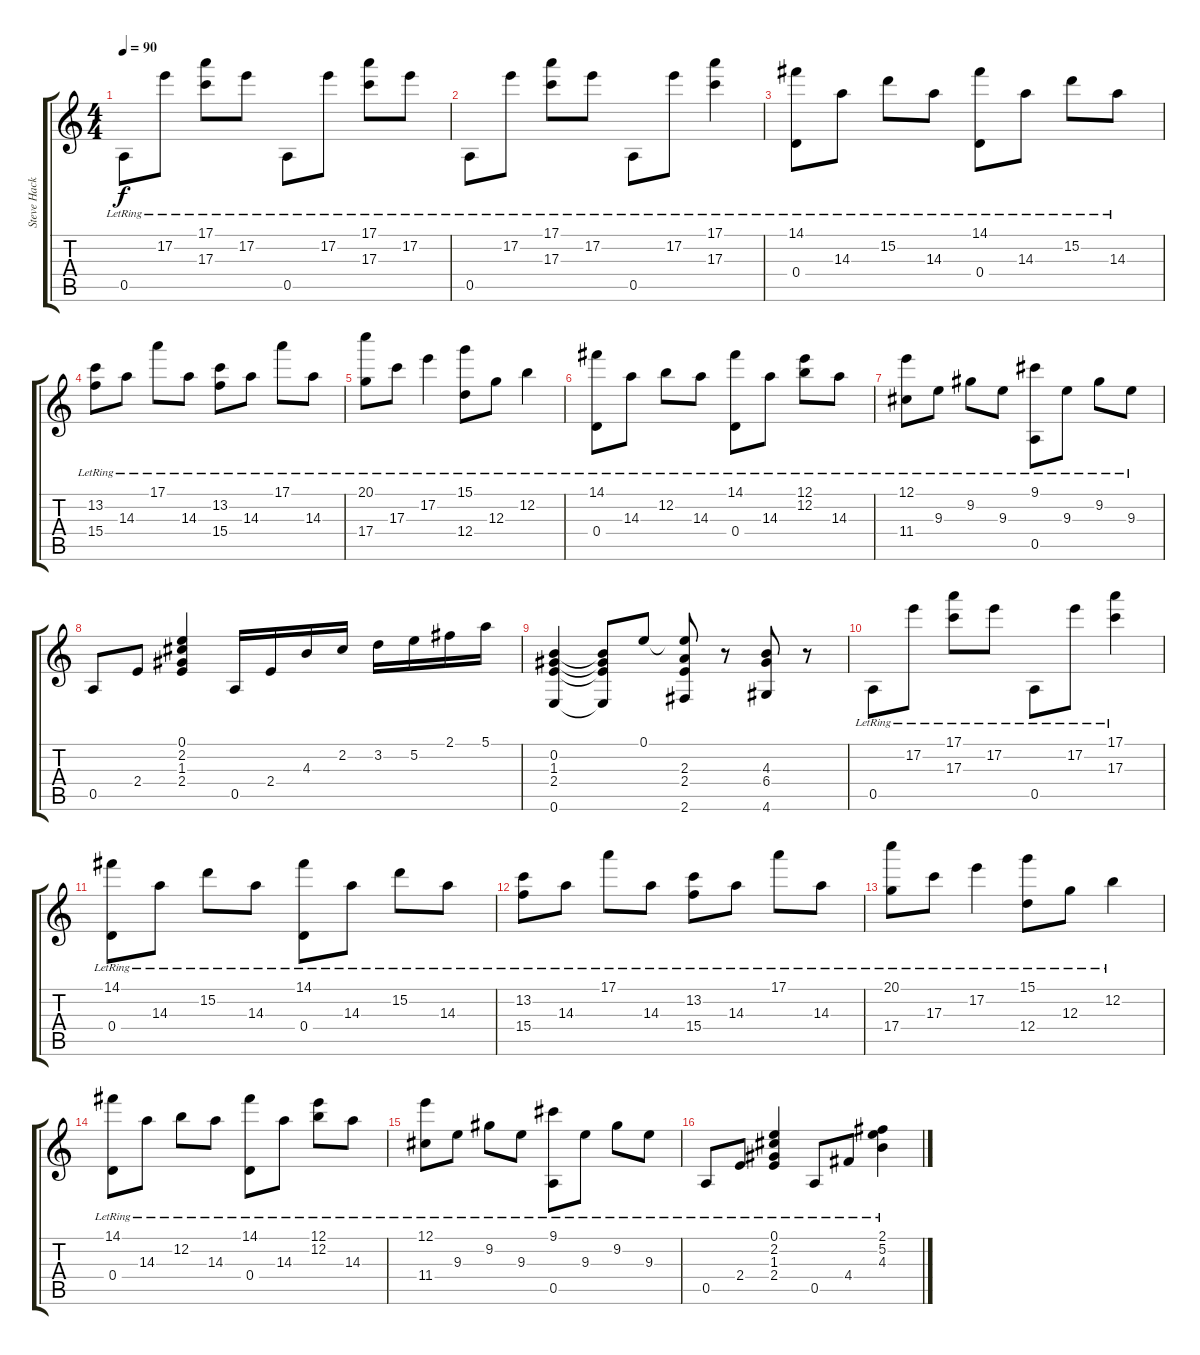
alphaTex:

\track ("Steve Hackett (electric guitar 1)" "Steve Hack") {instrument electricguitarclean}
\staff {score tabs}
\tuning (E4 B3 G3 D3 A2 E2) {hide}
\ts (4 4)
\tempo 90
\clef g2
\ks c
0.5{lr}.8{dy f} 17.2{lr}.8 (17.1{lr} 17.3{lr}).8 17.2{lr}.8 0.5{lr}.8 17.2{lr}.8 (17.1{lr} 17.3{lr}).8 17.2{lr}.8 |
0.5{lr}.8 17.2{lr}.8 (17.1{lr} 17.3{lr}).8 17.2{lr}.8 0.5{lr}.8 17.2{lr}.8 (17.1{lr} 17.3{lr}).4 |
(14.1{lr} 0.4{lr}).8 14.3{lr}.8 15.2{lr}.8 14.3{lr}.8 (14.1{lr} 0.4{lr}).8 14.3{lr}.8 15.2{lr}.8 14.3{lr}.8 |
(13.2{lr} 15.4{lr}).8 14.3{lr}.8 17.1{lr}.8 14.3{lr}.8 (13.2{lr} 15.4{lr}).8 14.3{lr}.8 17.1{lr}.8 14.3{lr}.8 |
(20.1{lr} 17.4{lr}).8 17.3{lr}.8 17.2{lr}.4 (15.1{lr} 12.4{lr}).8 12.3{lr}.8 12.2{lr}.4 |
(14.1{lr} 0.4{lr}).8 14.3{lr}.8 12.2{lr}.8 14.3{lr}.8 (14.1{lr} 0.4{lr}).8 14.3{lr}.8 (12.1 12.2{lr}).8 14.3{lr}.8 |
(12.1{lr} 11.4{lr}).8 9.3{lr}.8 9.2{lr}.8 9.3{lr}.8 (9.1{lr} 0.5{lr}).8 9.3{lr}.8 9.2{lr}.8 9.3{lr}.8 |
0.5.8 2.4.8 (0.1 2.2 1.3 2.4).4 0.5.16 2.4.16 4.3.16 2.2.16 3.2.16 5.2.16 2.1.16 5.1.16 |
(0.2 1.3 2.4 0.6).4 (0.2{t} 1.3{t} 2.4{t} 0.6{t}).8 0.1.8 (0.1{t} 2.3 2.4 2.6).8 r.8 (4.3 6.4 4.6).8 r.8 |
0.5{lr}.8 17.2{lr}.8 (17.1{lr} 17.3{lr}).8 17.2{lr}.8 0.5{lr}.8 17.2{lr}.8 (17.1{lr} 17.3{lr}).4 |
(14.1{lr} 0.4{lr}).8 14.3{lr}.8 15.2{lr}.8 14.3{lr}.8 (14.1{lr} 0.4{lr}).8 14.3{lr}.8 15.2{lr}.8 14.3{lr}.8 |
(13.2{lr} 15.4{lr}).8 14.3{lr}.8 17.1{lr}.8 14.3{lr}.8 (13.2{lr} 15.4{lr}).8 14.3{lr}.8 17.1{lr}.8 14.3{lr}.8 |
(20.1{lr} 17.4{lr}).8 17.3{lr}.8 17.2{lr}.4 (15.1{lr} 12.4{lr}).8 12.3{lr}.8 12.2{lr}.4 |
(14.1{lr} 0.4{lr}).8 14.3{lr}.8 12.2{lr}.8 14.3{lr}.8 (14.1{lr} 0.4{lr}).8 14.3{lr}.8 (12.1{lr} 12.2{lr}).8 14.3{lr}.8 |
(12.1{lr} 11.4{lr}).8 9.3{lr}.8 9.2{lr}.8 9.3{lr}.8 (9.1{lr} 0.5{lr}).8 9.3{lr}.8 9.2{lr}.8 9.3{lr}.8 |
0.5{lr}.8 2.4{lr}.8 (0.1{lr} 2.2{lr} 1.3{lr} 2.4{lr}).4 0.5{lr}.8 4.4{lr}.8 (2.1{lr} 5.2{lr} 4.3{lr}).4
